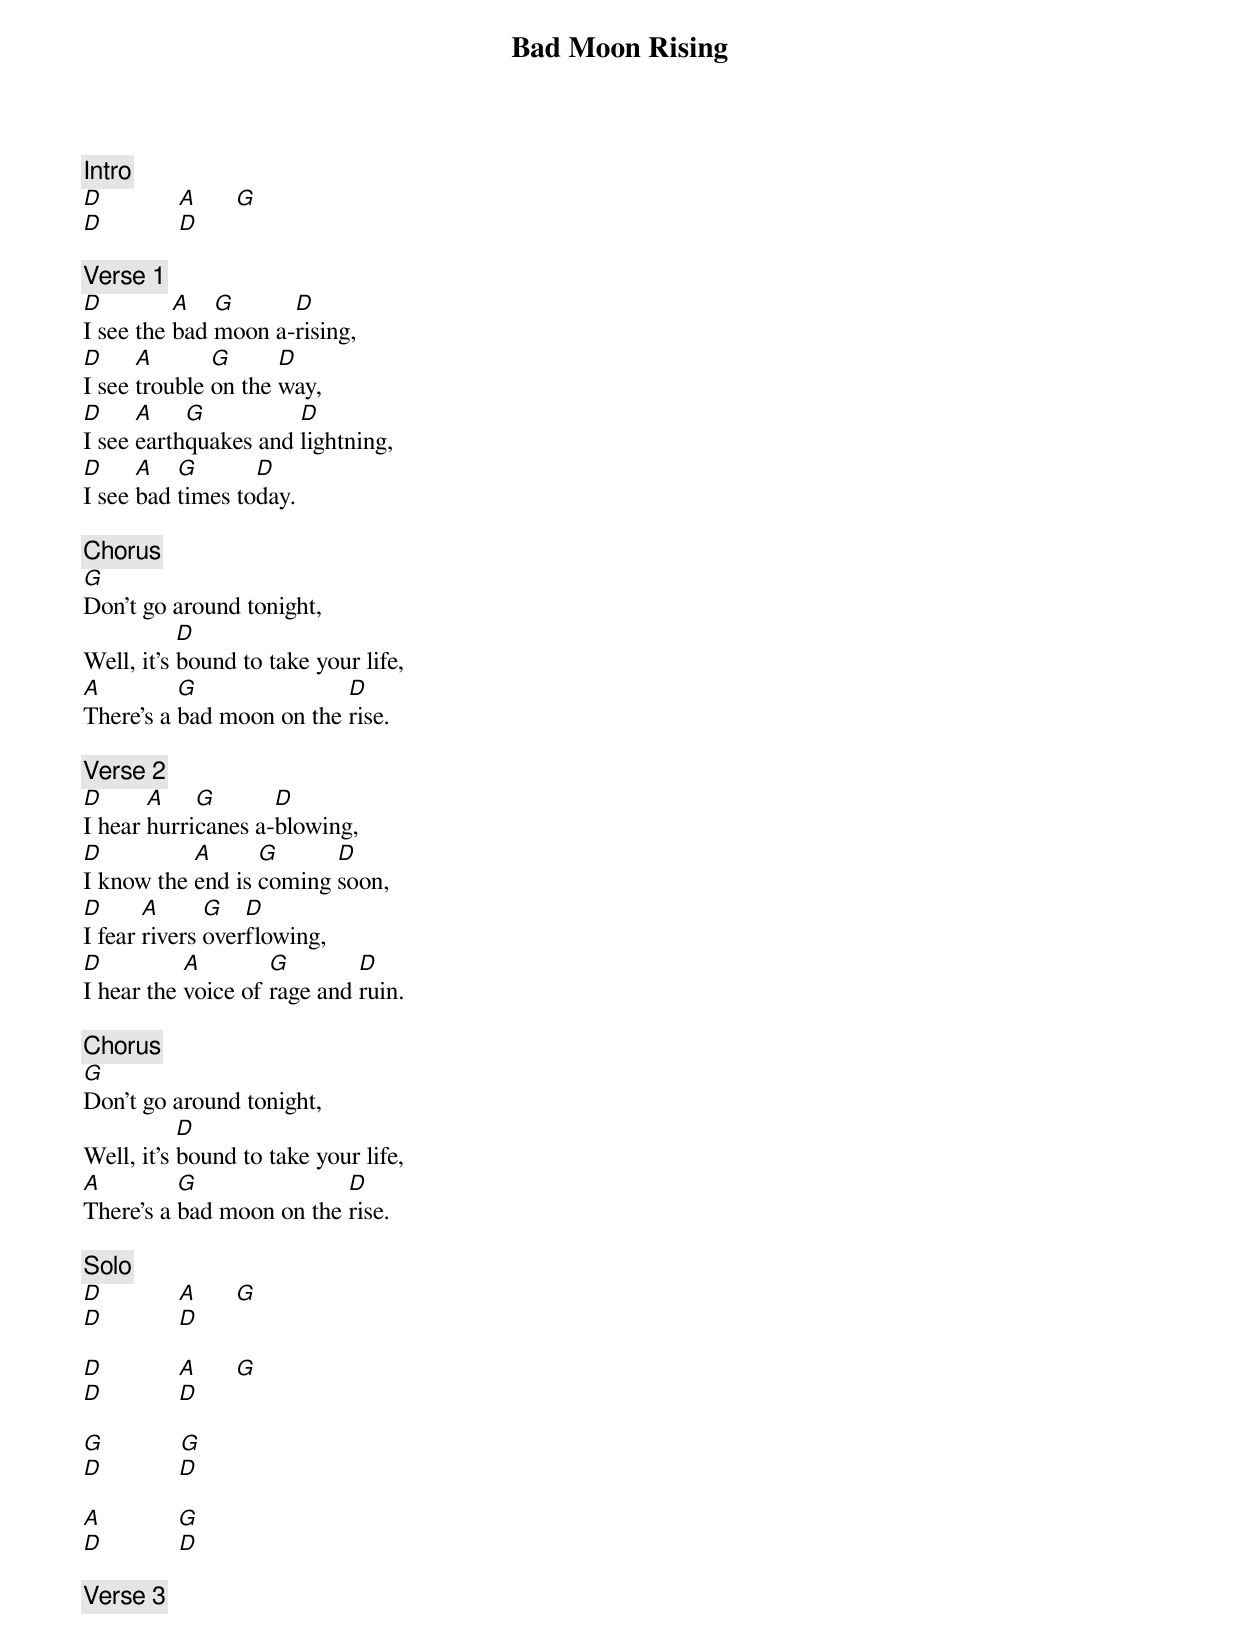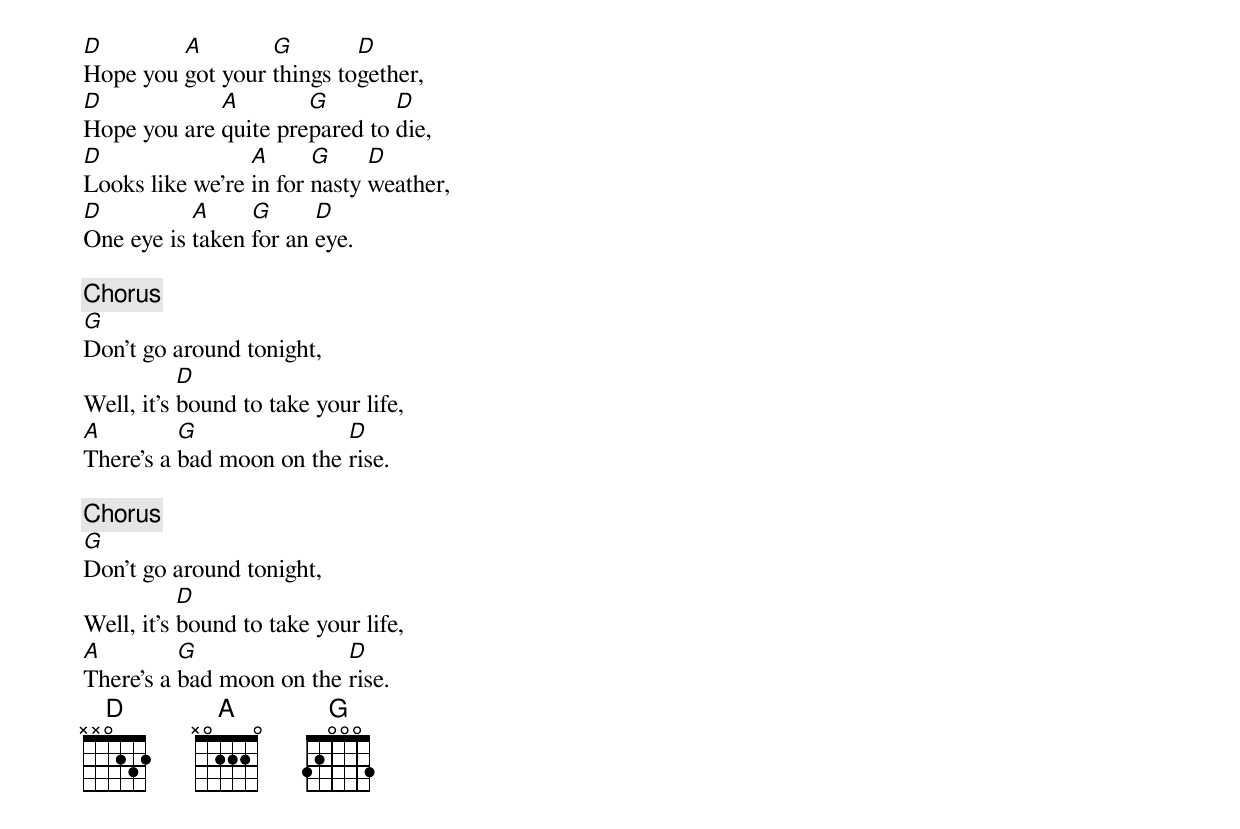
{title: Bad Moon Rising}
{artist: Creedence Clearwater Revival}
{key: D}
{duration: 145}
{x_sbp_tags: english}

{c: Intro}
[D]            [A]      [G]
[D]            [D]

{c: Verse 1}
[D]I see the [A]bad [G]moon a-[D]rising,
[D]I see [A]trouble [G]on the [D]way,
[D]I see [A]earth[G]quakes and [D]lightning,
[D]I see [A]bad [G]times to[D]day.

{c: Chorus}
[G]Don't go around tonight,
Well, it's [D]bound to take your life,
[A]There's a [G]bad moon on the [D]rise.

{c: Verse 2}
[D]I hear [A]hurri[G]canes a-[D]blowing,
[D]I know the [A]end is [G]coming [D]soon,
[D]I fear [A]rivers [G]over[D]flowing,
[D]I hear the [A]voice of [G]rage and [D]ruin.

{c: Chorus}
[G]Don't go around tonight,
Well, it's [D]bound to take your life,
[A]There's a [G]bad moon on the [D]rise.

{c: Solo}
[D]            [A]      [G]
[D]            [D]

[D]            [A]      [G]
[D]            [D]

[G]            [G]
[D]            [D]

[A]            [G]
[D]            [D]

{c: Verse 3}
[D]Hope you [A]got your [G]things to[D]gether,
[D]Hope you are [A]quite pre[G]pared to [D]die,
[D]Looks like we're [A]in for [G]nasty [D]weather,
[D]One eye is [A]taken [G]for an [D]eye.

{c: Chorus}
[G]Don't go around tonight,
Well, it's [D]bound to take your life,
[A]There's a [G]bad moon on the [D]rise.

{c: Chorus}
[G]Don't go around tonight,
Well, it's [D]bound to take your life,
[A]There's a [G]bad moon on the [D]rise.
